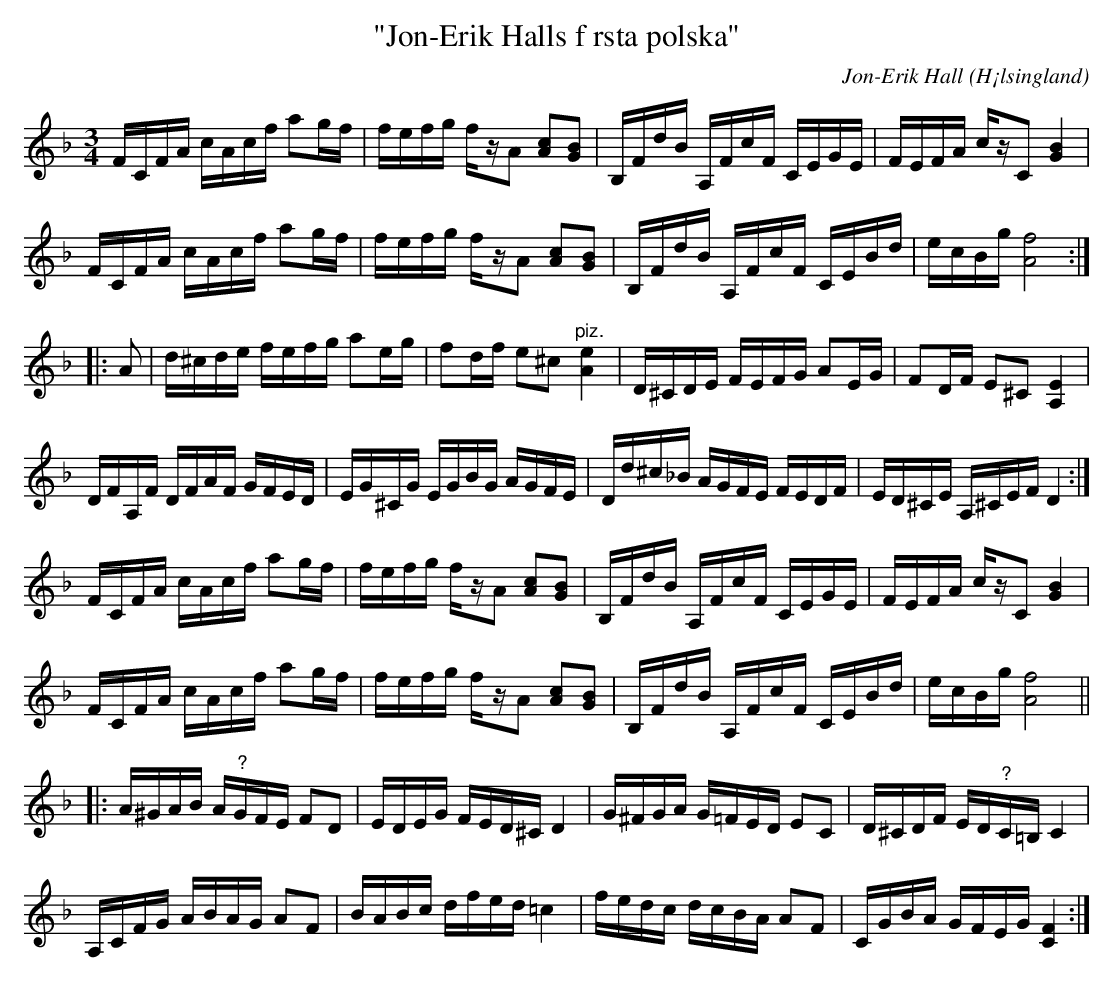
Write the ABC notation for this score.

X:1
T: "Jon-Erik Halls f rsta polska"
C:Jon-Erik Hall
O: H¡lsingland
M: 3/4
L: 1/16
K: F
FCFA cAcf a2gf | fefg fzA2 [cA]2[BG]2 | B,FdB A,FcF CEGE | FEFA czC2 [BG]4 |
FCFA cAcf a2gf | fefg fzA2 [cA]2[BG]2 | B,FdB A,FcF CEBd | ecBg [fA]8 ::
K: Dm
A2 | d^cde fefg a2eg | f2df e2^c2 "^piz."[Ae]4 | D^CDE FEFG A2EG | F2DF E2^C2 [A,E]4 |
DFA,F DFAF GFED | EG^CG EGBG AGFE | Dd^c_B AGFE FEDF | ED^CE A,^CEF D4 :|
FCFA cAcf a2gf | fefg fzA2 [cA]2[BG]2 | B,FdB A,FcF CEGE | FEFA czC2 [BG]4 |
FCFA cAcf a2gf | fefg fzA2 [cA]2[BG]2 | B,FdB A,FcF CEBd | ecBg [fA]8 ||
|: A^GAB A"^?"GFE F2D2 | EDEG FED^C D4 | G^FGA G=FED E2C2 | D^CDF ED"^?"C=B, C4 |
   A,CFG ABAG A2F2 | BABc dfed =c4 | fedc dcBA A2F2 | CGBA GFEG [FC]4 :|
